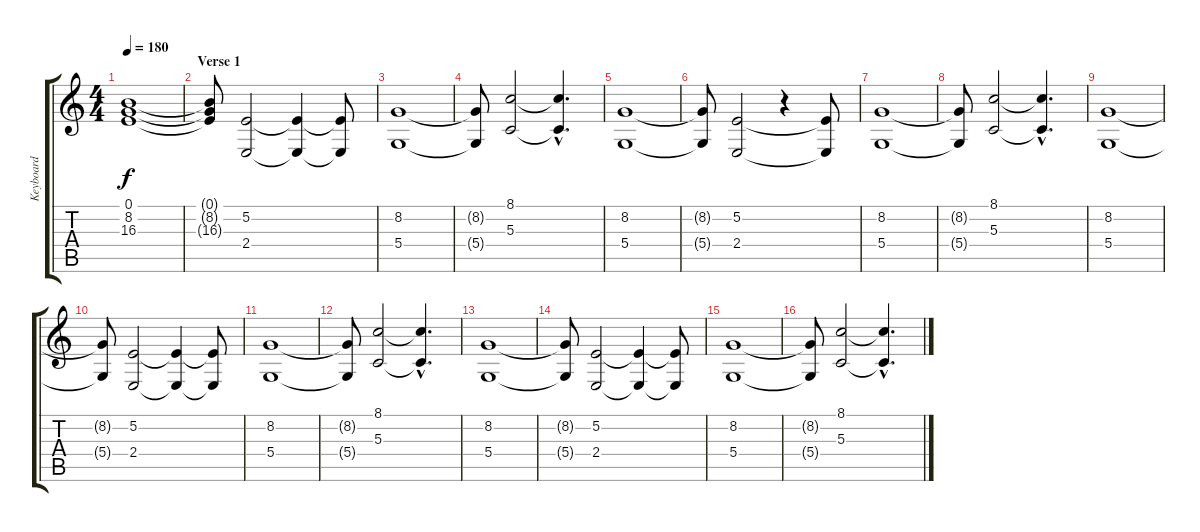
\track ("Keyboard" "Keyboard") {instrument synthstrings1}
\staff {score tabs}
\tuning (E4 B3 G3 D3 A2 E2) {hide}
\ts (4 4)
\tempo 180
\clef g2
\ks c
(0.1{t} 8.2{t} 16.3{t}).1{dy f} |
\section ("" "Verse 1")
(0.1{t} 8.2{t} 16.3{t}).8 (5.2 2.4).2 (5.2{t} 2.4{t}).4 (5.2{t} 2.4{t}).8 |
(8.2 5.4).1 |
(8.2{t} 5.4{t}).8 (8.1 5.3).2 (8.1{hac t} 5.3{hac t}).4{d} |
(8.2 5.4).1 |
(8.2{t} 5.4{t}).8 (5.2 2.4).2 r.4 (5.2{t} 2.4{t}).8 |
(8.2 5.4).1 |
(8.2{t} 5.4{t}).8 (8.1 5.3).2 (8.1{hac t} 5.3{hac t}).4{d} |
(8.2 5.4).1 |
(8.2{t} 5.4{t}).8 (5.2 2.4).2 (5.2{t} 2.4{t}).4 (5.2{t} 2.4{t}).8 |
(8.2 5.4).1 |
(8.2{t} 5.4{t}).8 (8.1 5.3).2 (8.1{hac t} 5.3{hac t}).4{d} |
(8.2 5.4).1 |
(8.2{t} 5.4{t}).8 (5.2 2.4).2 (5.2{t} 2.4{t}).4 (5.2{t} 2.4{t}).8 |
(8.2 5.4).1 |
(8.2{t} 5.4{t}).8 (8.1 5.3).2 (8.1{hac t} 5.3{hac t}).4{d}
